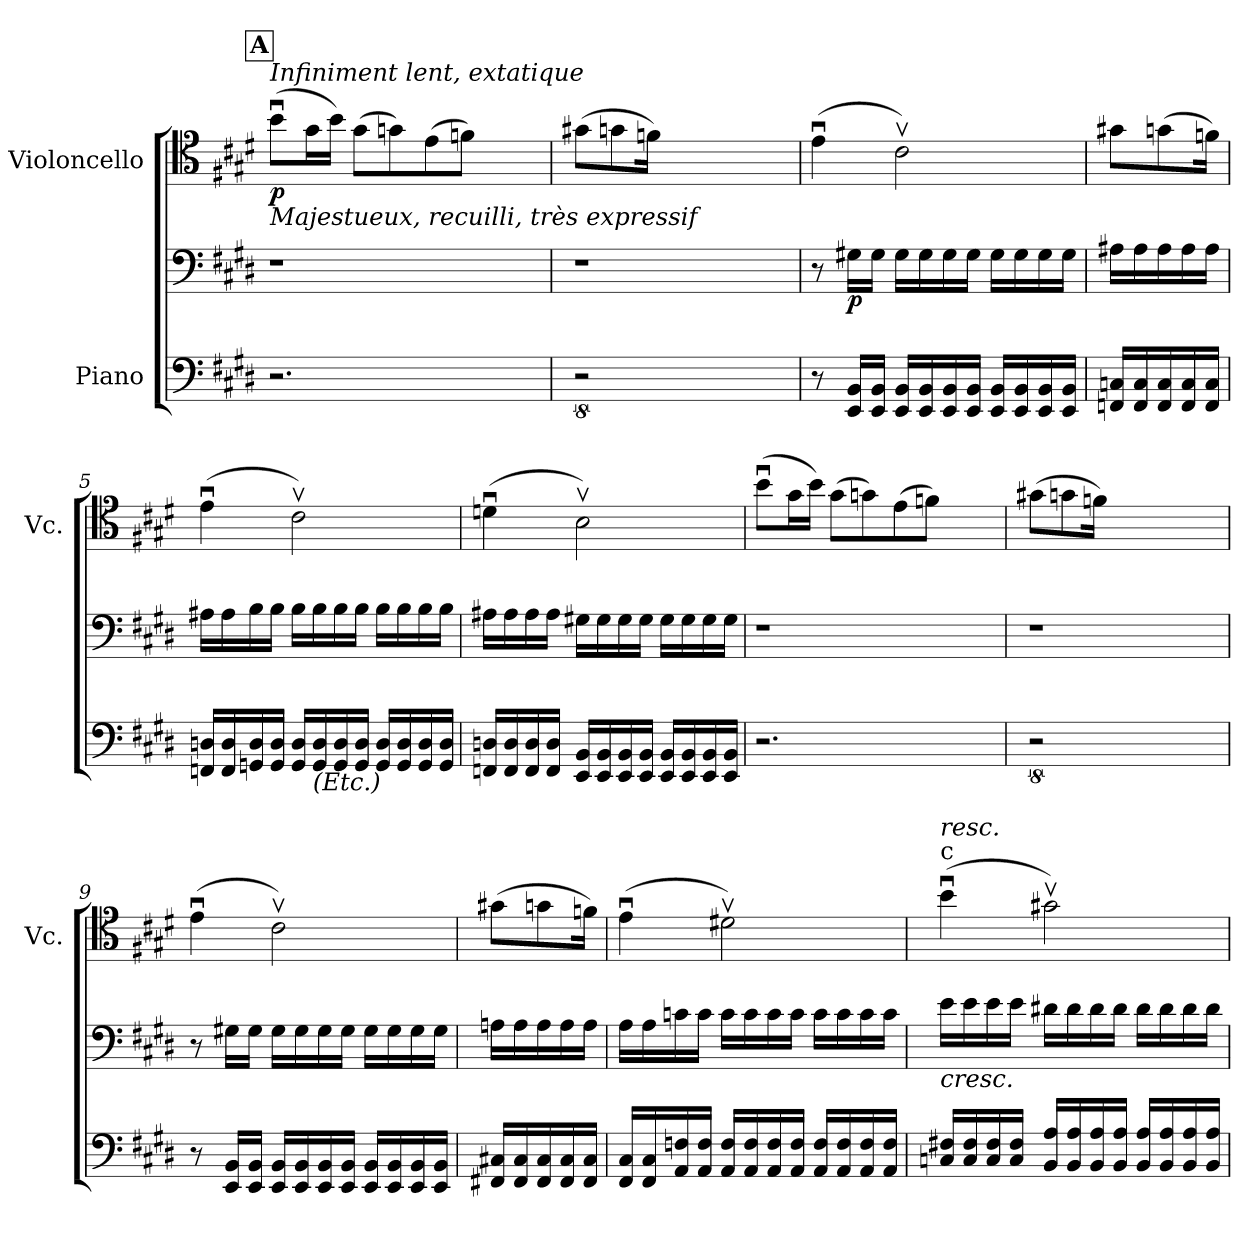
**kern	**kern	**dynam	**kern	**dynam
*part2	*part2	*part2	*part1	*part1
*staff3	*staff2	*staff2/3	*staff1	*staff1
*I"Piano	*	*	*I"Violoncello	*
*	*	*	*I'Vc.	*
*clefF4	*clefF4	*	*clefC4	*
*k[f#c#g#d#]	*k[f#c#g#d#]	*	*k[f#c#g#d#]	*
!!LO:REH:place=s1:a:B:fs=14:t=A
=1	=1	=1	=1	=1
!	!	!	!LO:TX:a:i:t=Infiniment lent, extatique	!
!	!	!	!LO:TX:b:i:t=Majestueux, recuilli, très expressif	!
!	!	!	!	!LO:DY:b
2.r	1r	.	(>8bu\L	p
.	.	.	16g#\L	.
.	.	.	16b\JJ)	.
.	.	.	(>8g#\L	.
.	.	.	8gn\)	.
.	.	.	(>8e\	.
.	.	.	8fn\J)	.
4ryy	.	.	4ryy	.
=2	=2	=2	=2	=2
16%5r	1r	.	(>8g#X\L	.
.	.	.	8gn\	.
.	.	.	16fn\Jk)	.
2ryy	.	.	2ryy	.
8.ryy	.	.	8.ryy	.
=3	=3	=3	=3	=3
8r	8r	.	(>4eu\	.
!	!	!LO:DY:b	!	!
16EE/ 16BB/LL	16G#X\LL	p	.	.
16EE/ 16BB/JJ	16G#\JJ	.	.	.
16EE/ 16BB/LL	16G#\LL	.	2c#v\)	.
16EE/ 16BB/	16G#\	.	.	.
16EE/ 16BB/	16G#\	.	.	.
16EE/ 16BB/JJ	16G#\JJ	.	.	.
16EE/ 16BB/LL	16G#\LL	.	.	.
16EE/ 16BB/	16G#\	.	.	.
16EE/ 16BB/	16G#\	.	.	.
16EE/ 16BB/JJ	16G#\JJ	.	.	.
=4	=4	=4	=4	=4
16FFn/ 16Cn/LL	16A#X\LL	.	8g#X\L	.
16FF/ 16C/	16A#\	.	.	.
16FF/ 16C/	16A#\	.	(>8gn\	.
16FF/ 16C/	16A#\	.	.	.
16FF/ 16C/JJ	16A#\JJ	.	16fn\Jk)	.
!!LO:LB:g=z
=5	=5	=5	=5	=5
16FFn/ 16Dn/LL	16A#X\LL	.	(>4eu\	.
16FF/ 16D/	16A#\	.	.	.
16GGn/ 16D/	16B\	.	.	.
16GG/ 16D/JJ	16B\JJ	.	.	.
16GG/ 16D/LL	16B\LL	.	2c#v\)	.
!LO:TX:b:i:t=(Etc.)	!	!	!	!
16GG/ 16D/	16B\	.	.	.
16GG/ 16D/	16B\	.	.	.
16GG/ 16D/JJ	16B\JJ	.	.	.
16GG/ 16D/LL	16B\LL	.	.	.
16GG/ 16D/	16B\	.	.	.
16GG/ 16D/	16B\	.	.	.
16GG/ 16D/JJ	16B\JJ	.	.	.
=6	=6	=6	=6	=6
16FFn/ 16Dn/LL	16A#X\LL	.	(>4dnu\	.
16FF/ 16D/	16A#\	.	.	.
16FF/ 16D/	16A#\	.	.	.
16FF/ 16D/JJ	16A#\JJ	.	.	.
16EE/ 16BB/LL	16G#X\LL	.	2Bv\)	.
16EE/ 16BB/	16G#\	.	.	.
16EE/ 16BB/	16G#\	.	.	.
16EE/ 16BB/JJ	16G#\JJ	.	.	.
16EE/ 16BB/LL	16G#\LL	.	.	.
16EE/ 16BB/	16G#\	.	.	.
16EE/ 16BB/	16G#\	.	.	.
16EE/ 16BB/JJ	16G#\JJ	.	.	.
=7	=7	=7	=7	=7
2.r	1r	.	(>8bu\L	.
.	.	.	16g#\L	.
.	.	.	16b\JJ)	.
.	.	.	(>8g#\L	.
.	.	.	8gn\)	.
.	.	.	(>8e\	.
.	.	.	8fn\J)	.
4ryy	.	.	4ryy	.
=8	=8	=8	=8	=8
16%5r	1r	.	(>8g#X\L	.
.	.	.	8gn\	.
.	.	.	16fn\Jk)	.
2ryy	.	.	2ryy	.
8.ryy	.	.	8.ryy	.
!!LO:LB:g=z
=9	=9	=9	=9	=9
8r	8r	.	(>4eu\	.
16EE/ 16BB/LL	16G#X\LL	.	.	.
16EE/ 16BB/JJ	16G#\JJ	.	.	.
16EE/ 16BB/LL	16G#\LL	.	2c#v\)	.
16EE/ 16BB/	16G#\	.	.	.
16EE/ 16BB/	16G#\	.	.	.
16EE/ 16BB/JJ	16G#\JJ	.	.	.
16EE/ 16BB/LL	16G#\LL	.	.	.
16EE/ 16BB/	16G#\	.	.	.
16EE/ 16BB/	16G#\	.	.	.
16EE/ 16BB/JJ	16G#\JJ	.	.	.
=10	=10	=10	=10	=10
16FF#X/ 16C#X/LL	16An\LL	.	(>8g#X\L	.
16FF#/ 16C#/	16A\	.	.	.
16FF#/ 16C#/	16A\	.	8gn\	.
16FF#/ 16C#/	16A\	.	.	.
16FF#/ 16C#/JJ	16A\JJ	.	16fn\Jk)	.
=11	=11	=11	=11	=11
16FF#/ 16C#/LL	16A\LL	.	(>4eu\	.
16FF#/ 16C#/	16A\	.	.	.
16AA/ 16Fn/	16cn\	.	.	.
16AA/ 16F/JJ	16c\JJ	.	.	.
16AA/ 16F/LL	16c\LL	.	2d#Xv\)	.
16AA/ 16F/	16c\	.	.	.
16AA/ 16F/	16c\	.	.	.
16AA/ 16F/JJ	16c\JJ	.	.	.
16AA/ 16F/LL	16c\LL	.	.	.
16AA/ 16F/	16c\	.	.	.
16AA/ 16F/	16c\	.	.	.
16AA/ 16F/JJ	16c\JJ	.	.	.
!!LO:PB:g=z
=12	=12	=12	=12	=12
!	!	!	!LO:TX:a:t=c	!
!	!	!	!LO:TX:a:i:t=resc.	!
!	!LO:TX:b:i:t=cresc.	!	!	!
16Cn/ 16F#X/LL	16e\LL	.	(>4bu\	.
16C/ 16F#/	16e\	.	.	.
16C/ 16F#/	16e\	.	.	.
16C/ 16F#/JJ	16e\JJ	.	.	.
16BB/ 16A/LL	16d#X\LL	.	2g#Xv\)	.
16BB/ 16A/	16d#\	.	.	.
16BB/ 16A/	16d#\	.	.	.
16BB/ 16A/JJ	16d#\JJ	.	.	.
16BB/ 16A/LL	16d#\LL	.	.	.
16BB/ 16A/	16d#\	.	.	.
16BB/ 16A/	16d#\	.	.	.
16BB/ 16A/JJ	16d#\JJ	.	.	.
=	=	=	=	=
*-	*-	*-	*-	*-
